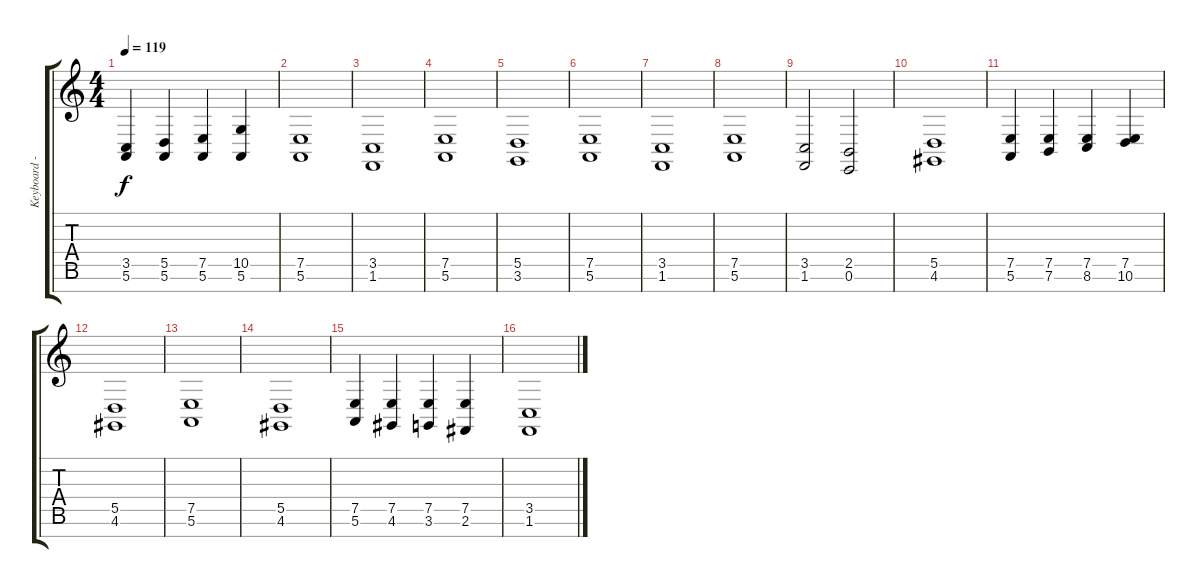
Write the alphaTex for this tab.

\track ("Keyboard - Recorded" "Keyboard -") {instrument accordion}
\staff {score tabs}
\tuning (E4 B3 G3 D3 A2 E2 B1) {hide}
\ts (4 4)
\tempo 119
\clef g2
\ks c
(3.5 5.6).4{dy f} (5.5 5.6).4 (7.5 5.6).4 (10.5 5.6).4 |
(7.5 5.6).1 |
(3.5 1.6).1 |
(7.5 5.6).1 |
(5.5 3.6).1 |
(7.5 5.6).1 |
(3.5 1.6).1 |
(7.5 5.6).1 |
(3.5 1.6).2 (2.5 0.6).2 |
(5.5 4.6).1 |
(7.5 5.6).4 (7.5 7.6).4 (7.5 8.6).4 (7.5 10.6).4 |
(5.5 4.6).1 |
(7.5 5.6).1 |
(5.5 4.6).1 |
(7.5 5.6).4 (7.5 4.6).4 (7.5 3.6).4 (7.5 2.6).4 |
(3.5 1.6).1
